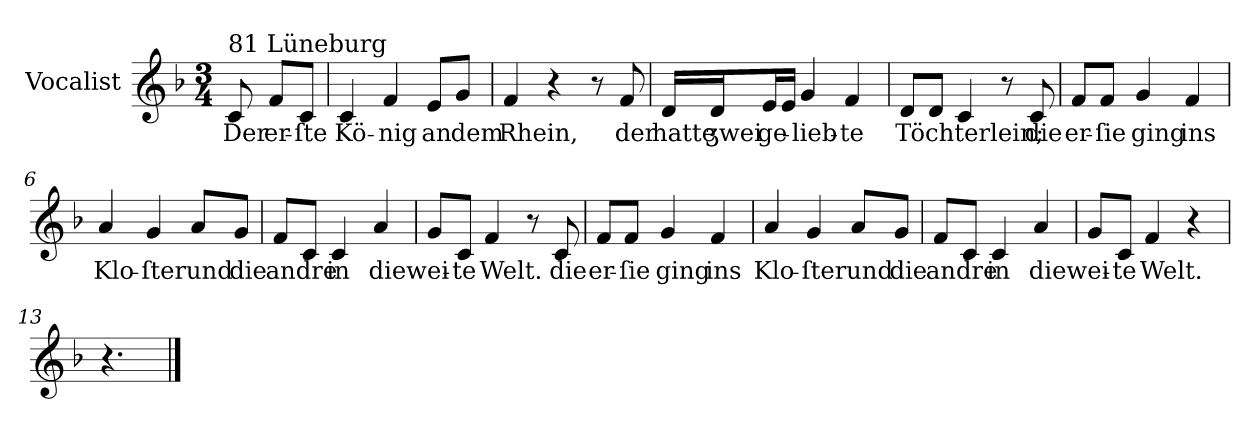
**kern	**text
*part1	*part1
*staff1	*staff1
*I"Vocalist	*
*k[b-]	*
*F:	*
*M3/4	*
=	=
!LO:TX:a:t=81 Lüneburg	!
8c	Der
8fL	er-
8cJ	-ſte
=1	=1
4c	Kö-
4f	-nig
8eL	an
8gJ	dem
=2	=2
4f	Rhein,
4r	.
8r	.
8f	der
=3	=3
16dLL	hatte
16dJ	ʒwei
16eL	ge-
16eJJ	.
4g	-lieb-
4f	-te
=4	=4
8dL	Töchterlein;
8dJ	.
4c	.
8r	.
8c	die
=5	=5
8fL	er-
8fJ	-ſie
4g	ging
4f	ins
=6	=6
4a	Klo-
4g	-ſter
8aL	und
8gJ	die
=7	=7
8fL	andre
8cJ	.
4c	in
4a	die
=8	=8
8gL	wei-
8cJ	-te
4f	Welt.
8r	.
8c	die
=9	=9
8fL	er-
8fJ	-ſie
4g	ging
4f	ins
=10	=10
4a	Klo-
4g	-ſter
8aL	und
8gJ	die
=11	=11
8fL	andre
8cJ	.
4c	in
4a	die
=12	=12
8gL	wei-
8cJ	-te
4f	Welt.
4r	.
=13	=13
4.r	.
==	==
*-	*-
